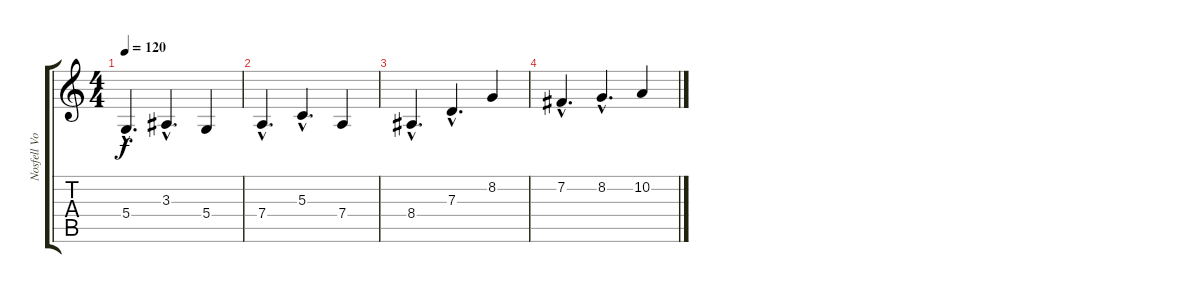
\track ("Nosfell Voix" "Nosfell Vo") {instrument cello}
\staff {score tabs}
\tuning (E4 B3 G3 D3 A2 E2) {hide}
\ts (4 4)
\tempo 120
\clef g2
\ks c
5.4{hac}.4{d dy f} 3.3{hac}.4{d} 5.4.4 |
7.4{hac}.4{d} 5.3{hac}.4{d} 7.4.4 |
8.4{hac}.4{d} 7.3{hac}.4{d} 8.2.4 |
7.2{hac}.4{d} 8.2{hac}.4{d} 10.2.4
